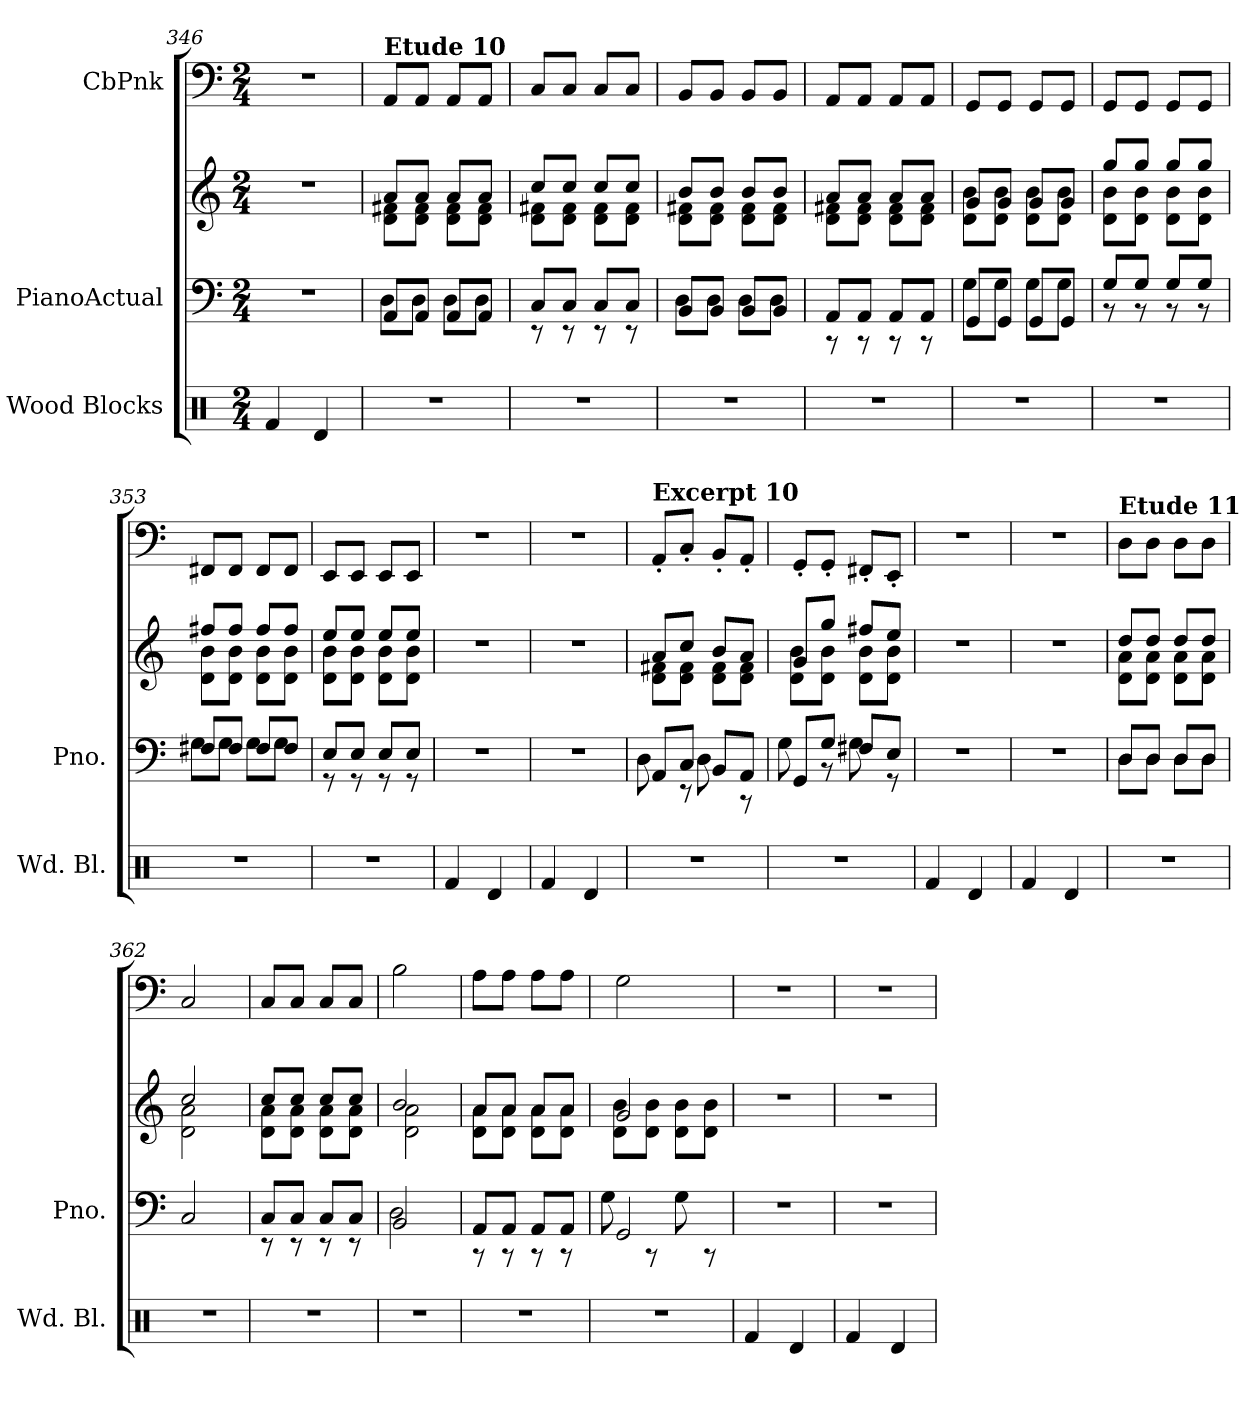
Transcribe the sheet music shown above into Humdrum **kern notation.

**kern	**kern	**text	**kern	**kern
*part3	*part2	*part2	*part2	*part1
*staff4	*staff3	*staff3	*staff2	*staff1
*I"Wood Blocks	*I"PianoActual	*	*	*I"CbPnk
*I'Wd. Bl.	*I'Pno.	*	*	*
*clefX	*clefF4	*	*clefG2	*clefF4
*k[]	*k[]	*	*k[]	*k[]
*M2/4	*M2/4	*	*M2/4	*M2/4
=346	=346	=346	=346	=346
4Rf/	2r	.	2r	2r
4Rd/	.	.	.	.
!!LO:LB:g=z
=347	=347	=347	=347	=347
*	*^	*	*^	*
!	!	!	!	!	!	!LO:TX:a:B:t=Etude 10
2r	8AA/L	8D\L	.	8a/L	8d\ 8f#X\L	8AA/L
.	8AA/J	8D\J	.	8a/J	8d\ 8f#\J	8AA/J
.	8AA/L	8D\L	.	8a/L	8d\ 8f#\L	8AA/L
.	8AA/J	8D\J	.	8a/J	8d\ 8f#\J	8AA/J
=348	=348	=348	=348	=348	=348	=348
2r	8C/L	8r	.	8cc/L	8d\ 8f#X\L	8Ci/L
.	8C/J	8r	.	8cc/J	8d\ 8f#\J	8Ci/J
.	8C/L	8r	.	8cc/L	8d\ 8f#\L	8Ci/L
.	8C/J	8r	.	8cc/J	8d\ 8f#\J	8Ci/J
=349	=349	=349	=349	=349	=349	=349
2r	8BB/L	8D\L	.	8b/L	8d\ 8f#X\L	8BB/L
.	8BB/J	8D\J	.	8b/J	8d\ 8f#\J	8BB/J
.	8BB/L	8D\L	.	8b/L	8d\ 8f#\L	8BB/L
.	8BB/J	8D\J	.	8b/J	8d\ 8f#\J	8BB/J
=350	=350	=350	=350	=350	=350	=350
2r	8AA/L	8r	.	8a/L	8d\ 8f#X\L	8AA/L
.	8AA/J	8r	.	8a/J	8d\ 8f#\J	8AA/J
.	8AA/L	8r	.	8a/L	8d\ 8f#\L	8AA/L
.	8AA/J	8r	.	8a/J	8d\ 8f#\J	8AA/J
=351	=351	=351	=351	=351	=351	=351
2r	8GG/L	8G\L	.	8g/L	8d\ 8b\L	8GG/L
.	8GG/J	8G\J	.	8g/J	8d\ 8b\J	8GG/J
.	8GG/L	8G\L	.	8g/L	8d\ 8b\L	8GG/L
.	8GG/J	8G\J	.	8g/J	8d\ 8b\J	8GG/J
!!LO:LB:g=z
=352	=352	=352	=352	=352	=352	=352
2r	8G/L	8r	.	8gg/L	8d\ 8b\L	8GG/L
.	8G/J	8r	.	8gg/J	8d\ 8b\J	8GG/J
.	8G/L	8r	.	8gg/L	8d\ 8b\L	8GG/L
.	8G/J	8r	.	8gg/J	8d\ 8b\J	8GG/J
=353	=353	=353	=353	=353	=353	=353
2r	8F#X/L	8G\L	.	8ff#X/L	8d\ 8b\L	8FF#X/L
.	8F#/J	8G\J	.	8ff#/J	8d\ 8b\J	8FF#/J
.	8F#/L	8G\L	.	8ff#/L	8d\ 8b\L	8FF#/L
.	8F#/J	8G\J	.	8ff#/J	8d\ 8b\J	8FF#/J
=354	=354	=354	=354	=354	=354	=354
2r	8E/L	8r	.	8ee/L	8d\ 8b\L	8EE/L
.	8E/J	8r	.	8ee/J	8d\ 8b\J	8EE/J
.	8E/L	8r	.	8ee/L	8d\ 8b\L	8EE/L
.	8E/J	8r	.	8ee/J	8d\ 8b\J	8EE/J
*	*v	*v	*	*	*	*
*	*	*	*v	*v	*
=355	=355	=355	=355	=355
4Rf/	2r	.	2r	2r
4Rd/	.	.	.	.
=356	=356	=356	=356	=356
4Rf/	2r	.	2r	2r
4Rd/	.	.	.	.
=357	=357	=357	=357	=357
*	*^	*	*^	*
!	!	!	!	!	!	!LO:TX:a:B:t=Excerpt 10
2r	8AA/L	8D\	.	8a/L	8d\ 8f#X\L	8AA'/L
.	8C/J	8r	.	8cc/J	8d\ 8f#\J	8C'j/J
.	8BB/L	8D\	.	8b/L	8d\ 8f#\L	8BB'/L
.	8AA/J	8r	.	8a/J	8d\ 8f#\J	8AA'/J
=358	=358	=358	=358	=358	=358	=358
2r	8GG/L	8G\	.	8g/L	8d\ 8b\L	8GG'/L
.	8G/J	8r	.	8gg/J	8d\ 8b\J	8GG'/J
.	8F#X/L	8G\	.	8ff#X/L	8d\ 8b\L	8FF#X'/L
.	8E/J	8r	.	8ee/J	8d\ 8b\J	8EE'/J
*	*v	*v	*	*	*	*
*	*	*	*v	*v	*
!!LO:LB:g=z
=359	=359	=359	=359	=359
4Rf/	2r	.	2r	2r
4Rd/	.	.	.	.
=360	=360	=360	=360	=360
4Rf/	2r	.	2r	2r
4Rd/	.	.	.	.
=361	=361	=361	=361	=361
*	*^	*	*^	*
!	!	!	!	!	!	!LO:TX:a:B:t=Etude 11
2r	8D/L	8D\L	.	8dd/L	8d\ 8a\L	8D\L
.	8D/J	8D\J	.	8dd/J	8d\ 8a\J	8D\J
.	8D/L	8D\L	.	8dd/L	8d\ 8a\L	8D\L
.	8D/J	8D\J	.	8dd/J	8d\ 8a\J	8D\J
*	*v	*v	*	*	*	*
=362	=362	=362	=362	=362	=362
2r	2C/	.	2cc/	2d\ 2a\	2Ci/
=363	=363	=363	=363	=363	=363
*	*^	*	*	*	*
2r	8C/L	8r	.	8cc/L	8d\ 8a\L	8Ci/L
.	8C/J	8r	.	8cc/J	8d\ 8a\J	8Ci/J
.	8C/L	8r	.	8cc/L	8d\ 8a\L	8Ci/L
.	8C/J	8r	.	8cc/J	8d\ 8a\J	8Ci/J
=364	=364	=364	=364	=364	=364	=364
2r	2BB/	2D\	.	2b/	2d\ 2a\	2B\
=365	=365	=365	=365	=365	=365	=365
2r	8AA/L	8r	.	8a/L	8d\ 8a\L	8A\L
.	8AA/J	8r	.	8a/J	8d\ 8a\J	8A\J
.	8AA/L	8r	.	8a/L	8d\ 8a\L	8A\L
.	8AA/J	8r	.	8a/J	8d\ 8a\J	8A\J
=366	=366	=366	=366	=366	=366	=366
2r	2GG/	8G\	.	2g/	8d\ 8b\L	2G\
.	.	8r	.	.	8d\ 8b\J	.
.	.	8G\	.	.	8d\ 8b\L	.
.	.	8r	.	.	8d\ 8b\J	.
*	*v	*v	*	*	*	*
*	*	*	*v	*v	*
=367	=367	=367	=367	=367
4Rf/	2r	.	2r	2r
4Rd/	.	.	.	.
=368	=368	=368	=368	=368
4Rf/	2r	.	2r	2r
4Rd/	.	.	.	.
=	=	=	=	=
*-	*-	*-	*-	*-
